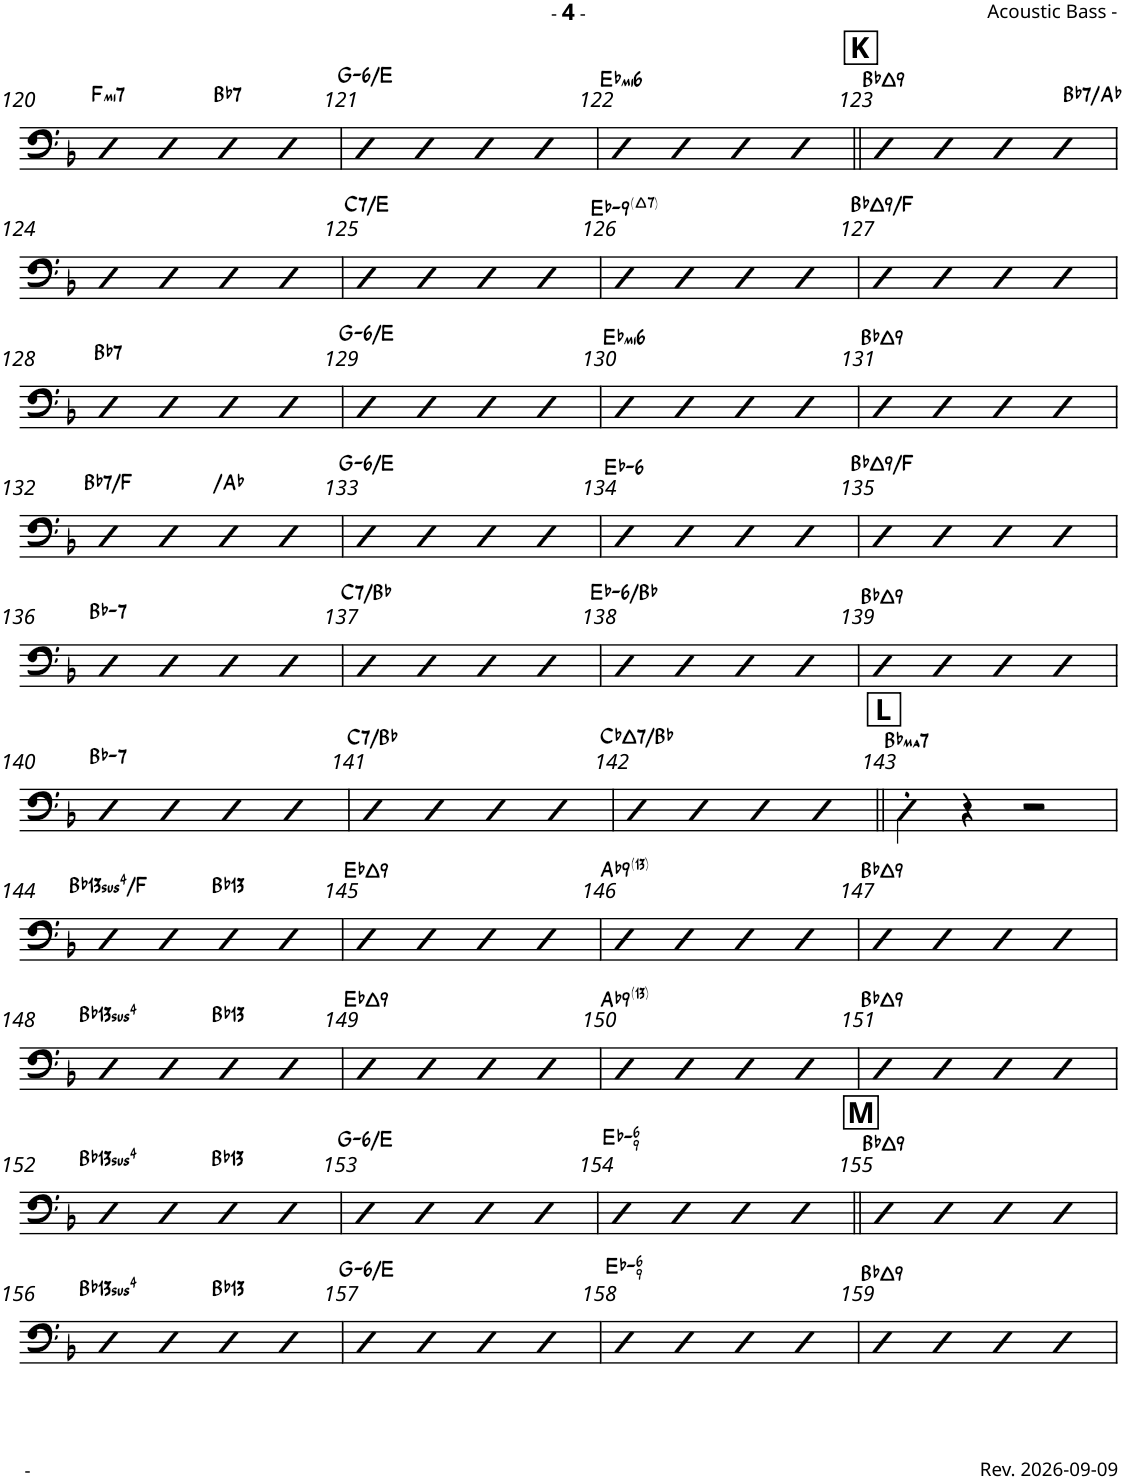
**kern	**harte
*part1	*part1
*staff1	*
*I"Acoustic Bass	*
*I'Bass	*
!!LO:PB:g=z
*clefF4	*
*Trd7c12	*
*k[b-]	*
*M4/4	*
=120	=120
!	!LO:H:kt=mi7
4bb-	F:min7
4bb-	.
!	!LO:H:kt=7
4bb-	Bb:7
4bb-	.
=121	=121
!	!LO:H:kt=6
4bb-	G:min6/6
4bb-	.
4bb-	.
4bb-	.
=122	=122
!	!LO:H:kt=mi6
4bb-	Eb:min6
4bb-	.
4bb-	.
4bb-	.
!!LO:REH:place=s1:a:B:cj:fs=14:t=K
=123||	=123||
!	!LO:H:kt=9
*^	*
4bb-	2..ryy	Bb:maj9
4bb-	.	.
4bb-	.	.
4bb-	.	.
!	!	!LO:H:kt=7
.	8ryy	Bb:7/b7
*v	*v	*
!!LO:LB:g=z
=124	=124
4D	.
4D	.
4D	.
4D	.
=125	=125
!	!LO:H:kt=7
4bb-	C:7/3
4bb-	.
4bb-	.
4bb-	.
=126	=126
!	!LO:H:kt=^7
4bb-	Eb:minmaj7(9)
4bb-	.
4bb-	.
4bb-	.
=127	=127
!	!LO:H:kt=9
4bb-	Bb:maj9/5
4bb-	.
4bb-	.
4bb-	.
!!LO:LB:g=z
=128	=128
!	!LO:H:kt=7
4bb-	Bb:7
4bb-	.
4bb-	.
4bb-	.
=129	=129
!	!LO:H:kt=6
4bb-	G:min6/6
4bb-	.
4bb-	.
4bb-	.
=130	=130
!	!LO:H:kt=mi6
4bb-	Eb:min6
4bb-	.
4bb-	.
4bb-	.
=131	=131
!	!LO:H:kt=9
4bb-	Bb:maj9
4bb-	.
4bb-	.
4bb-	.
!!LO:LB:g=z
=132	=132
!	!LO:H:kt=7
4bb-	Bb:7/5
4bb-	.
!	!LO:H:kt=N.C.
4bb-	N
4bb-	.
=133	=133
!	!LO:H:kt=6
4bb-	G:min6/6
4bb-	.
4bb-	.
4bb-	.
=134	=134
!	!LO:H:kt=6
4bb-	Eb:min6
4bb-	.
4bb-	.
4bb-	.
=135	=135
!	!LO:H:kt=9
4bb-	Bb:maj9/5
4bb-	.
4bb-	.
4bb-	.
!!LO:LB:g=z
=136	=136
!	!LO:H:kt=7
4bb-	Bb:min7
4bb-	.
4bb-	.
4bb-	.
=137	=137
!	!LO:H:kt=7
4bb-	C:7/b7
4bb-	.
4bb-	.
4bb-	.
=138	=138
!	!LO:H:kt=6
4bb-	Eb:min6/5
4bb-	.
4bb-	.
4bb-	.
=139	=139
!	!LO:H:kt=9
4bb-	Bb:maj9
4bb-	.
4bb-	.
4bb-	.
!!LO:LB:g=z
=140	=140
!	!LO:H:kt=7
4bb-	Bb:min7
4bb-	.
4bb-	.
4bb-	.
=141	=141
!	!LO:H:kt=7
4bb-	C:7/b7
4bb-	.
4bb-	.
4bb-	.
=142	=142
!	!LO:H:kt=7
4bb-	Cb:maj7/7
4bb-	.
4bb-	.
4bb-	.
!!LO:REH:place=s1:a:B:cj:fs=14:t=L
=143||	=143||
!	!LO:H:kt=ma7
4dd'\	Bb:maj7
4r	.
2r	.
!!LO:LB:g=z
=144	=144
!	!LO:H:kt=134
4bb-	Bb:sus4(7,9,11,13)/5
4bb-	.
!	!LO:H:kt=13
4bb-	Bb:9(11,13)
4bb-	.
=145	=145
!	!LO:H:kt=9
4bb-	Eb:maj9
4bb-	.
4bb-	.
4bb-	.
=146	=146
!	!LO:H:kt=9
4bb-	Ab:9(13)
4bb-	.
4bb-	.
4bb-	.
=147	=147
!	!LO:H:kt=9
4bb-	Bb:maj9
4bb-	.
!	!LO:H:kt=N.C.
4bb-	N
4bb-	.
!!LO:LB:g=z
=148	=148
!	!LO:H:kt=134
4bb-	Bb:sus4(7,9,11,13)
4bb-	.
!	!LO:H:kt=13
4bb-	Bb:9(11,13)
4bb-	.
=149	=149
!	!LO:H:kt=9
4bb-	Eb:maj9
4bb-	.
4bb-	.
4bb-	.
=150	=150
!	!LO:H:kt=9
4bb-	Ab:9(13)
4bb-	.
4bb-	.
4bb-	.
=151	=151
!	!LO:H:kt=9
4bb-	Bb:maj9
4bb-	.
!	!LO:H:kt=N.C.
4bb-	N
4bb-	.
!!LO:LB:g=z
=152	=152
!	!LO:H:kt=134
4bb-	Bb:sus4(7,9,11,13)
4bb-	.
!	!LO:H:kt=13
4bb-	Bb:9(11,13)
4bb-	.
=153	=153
!	!LO:H:kt=6
4bb-	G:min6/6
4bb-	.
4bb-	.
4bb-	.
=154	=154
!	!LO:H:kt=6
4bb-	Eb:min6(9)
4bb-	.
4bb-	.
4bb-	.
!!LO:REH:place=s1:a:B:cj:fs=14:t=M
=155||	=155||
!	!LO:H:kt=9
4bb-	Bb:maj9
4bb-	.
!	!LO:H:kt=N.C.
4bb-	N
4bb-	.
!!LO:LB:g=z
=156	=156
!	!LO:H:kt=134
4bb-	Bb:sus4(7,9,11,13)
4bb-	.
!	!LO:H:kt=13
4bb-	Bb:9(11,13)
4bb-	.
=157	=157
!	!LO:H:kt=6
4bb-	G:min6/6
4bb-	.
4bb-	.
4bb-	.
=158	=158
!	!LO:H:kt=6
4bb-	Eb:min6(9)
4bb-	.
4bb-	.
4bb-	.
=159	=159
!	!LO:H:kt=9
4bb-	Bb:maj9
4bb-	.
4bb-	.
4bb-	.
=	=
*-	*-
